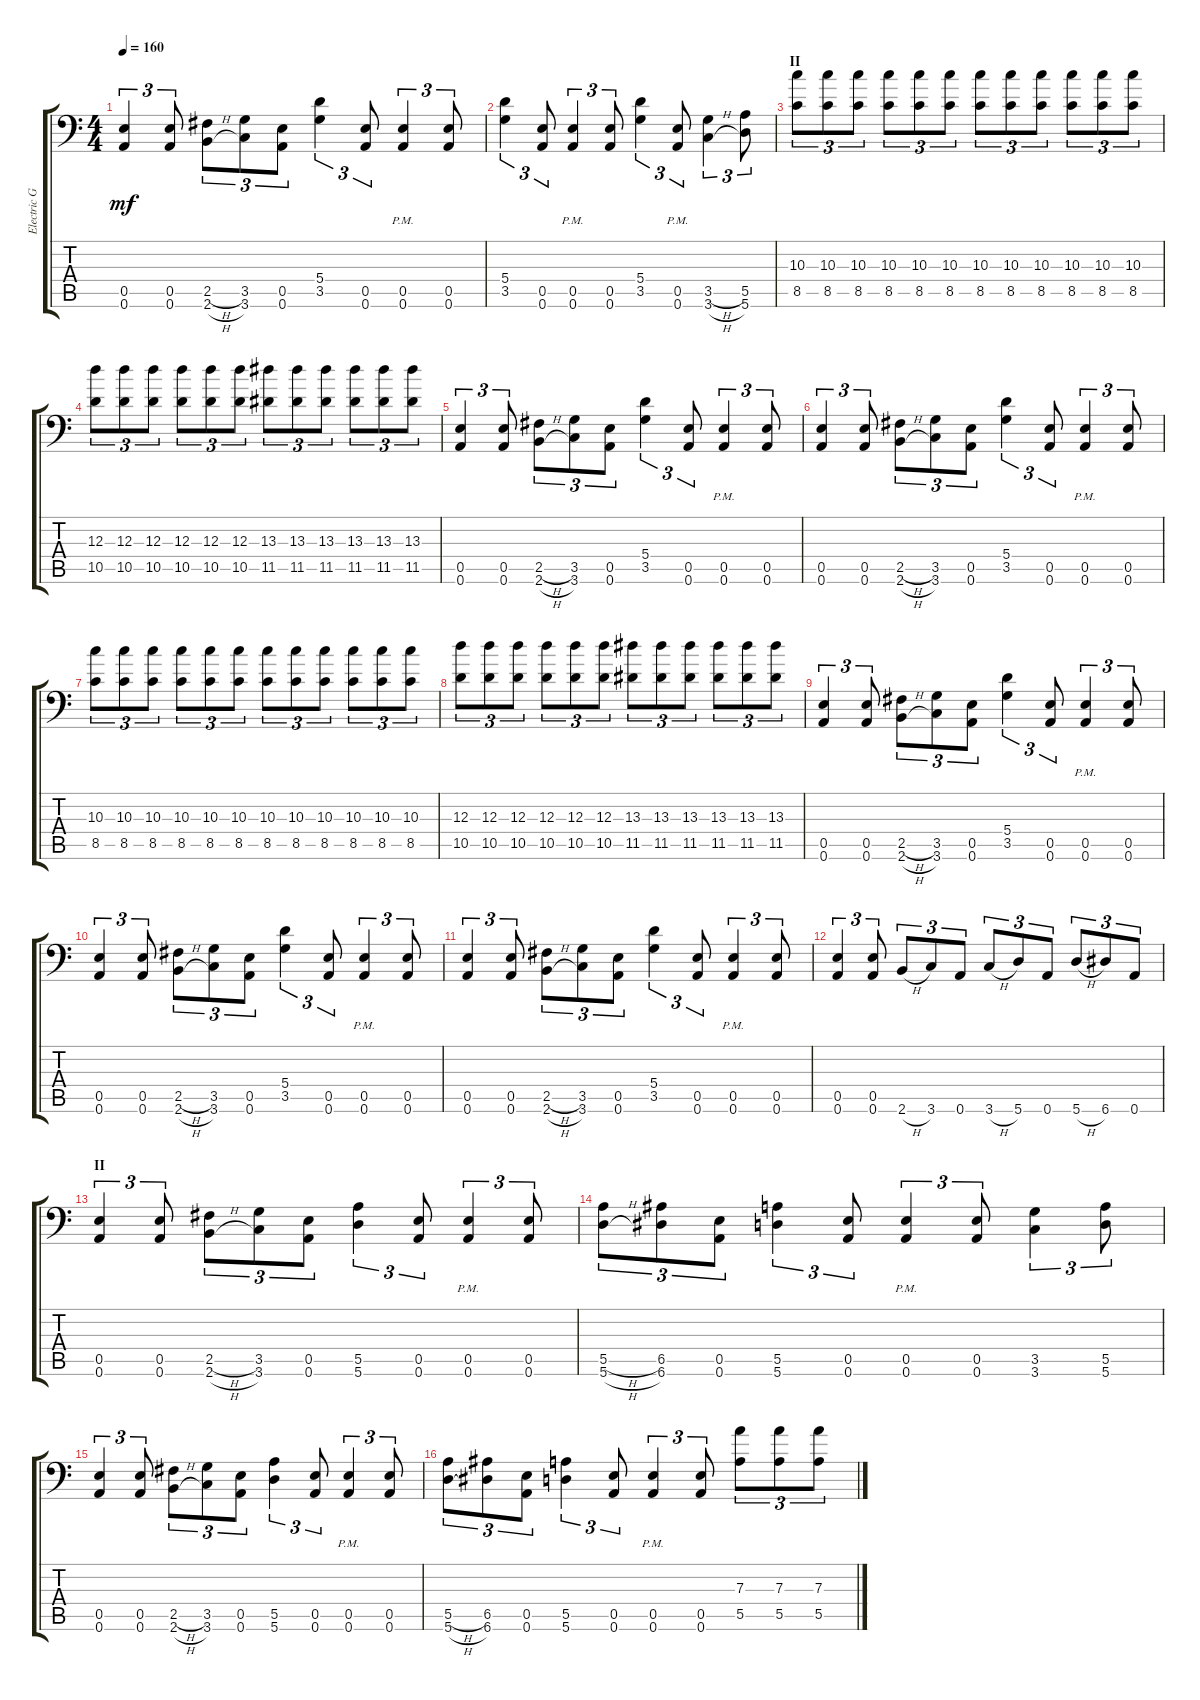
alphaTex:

\track ("Electric Guitar <葵>" "Electric G") {instrument distortionguitar}
\staff {score tabs}
\tuning (B3 Gb3 D3 A2 E2 A1) {hide}
\ts (4 4)
\tempo 160
\clef f4
\ks c
(0.5 0.6).4{tu (3 2) dy mf} (0.5 0.6).8{tu (3 2)} (2.5{h} 2.6{h}).8{tu (3 2)} (3.5 3.6).8{tu (3 2)} (0.5 0.6).8{tu (3 2)} (5.4 3.5).4{tu (3 2)} (0.5 0.6).8{tu (3 2)} (0.5{pm} 0.6{pm}).4{tu (3 2)} (0.5 0.6).8{tu (3 2)} |
(5.4 3.5).4{tu (3 2)} (0.5 0.6).8{tu (3 2)} (0.5{pm} 0.6{pm}).4{tu (3 2)} (0.5 0.6).8{tu (3 2)} (5.4 3.5).4{tu (3 2)} (0.5{pm} 0.6{pm}).8{tu (3 2)} (3.5{h} 3.6{h}).4{tu (3 2)} (5.5 5.6).8{tu (3 2)} |
\section ("" "II")
(10.3 8.5).8{tu (3 2)} (10.3 8.5).8{tu (3 2)} (10.3 8.5).8{tu (3 2)} (10.3 8.5).8{tu (3 2)} (10.3 8.5).8{tu (3 2)} (10.3 8.5).8{tu (3 2)} (10.3 8.5).8{tu (3 2)} (10.3 8.5).8{tu (3 2)} (10.3 8.5).8{tu (3 2)} (10.3 8.5).8{tu (3 2)} (10.3 8.5).8{tu (3 2)} (10.3 8.5).8{tu (3 2)} |
(12.3 10.5).8{tu (3 2)} (12.3 10.5).8{tu (3 2)} (12.3 10.5).8{tu (3 2)} (12.3 10.5).8{tu (3 2)} (12.3 10.5).8{tu (3 2)} (12.3 10.5).8{tu (3 2)} (13.3 11.5).8{tu (3 2)} (13.3 11.5).8{tu (3 2)} (13.3 11.5).8{tu (3 2)} (13.3 11.5).8{tu (3 2)} (13.3 11.5).8{tu (3 2)} (13.3 11.5).8{tu (3 2)} |
(0.5 0.6).4{tu (3 2)} (0.5 0.6).8{tu (3 2)} (2.5{h} 2.6{h}).8{tu (3 2)} (3.5 3.6).8{tu (3 2)} (0.5 0.6).8{tu (3 2)} (5.4 3.5).4{tu (3 2)} (0.5 0.6).8{tu (3 2)} (0.5{pm} 0.6{pm}).4{tu (3 2)} (0.5 0.6).8{tu (3 2)} |
(0.5 0.6).4{tu (3 2)} (0.5 0.6).8{tu (3 2)} (2.5{h} 2.6{h}).8{tu (3 2)} (3.5 3.6).8{tu (3 2)} (0.5 0.6).8{tu (3 2)} (5.4 3.5).4{tu (3 2)} (0.5 0.6).8{tu (3 2)} (0.5{pm} 0.6{pm}).4{tu (3 2)} (0.5 0.6).8{tu (3 2)} |
(10.3 8.5).8{tu (3 2)} (10.3 8.5).8{tu (3 2)} (10.3 8.5).8{tu (3 2)} (10.3 8.5).8{tu (3 2)} (10.3 8.5).8{tu (3 2)} (10.3 8.5).8{tu (3 2)} (10.3 8.5).8{tu (3 2)} (10.3 8.5).8{tu (3 2)} (10.3 8.5).8{tu (3 2)} (10.3 8.5).8{tu (3 2)} (10.3 8.5).8{tu (3 2)} (10.3 8.5).8{tu (3 2)} |
(12.3 10.5).8{tu (3 2)} (12.3 10.5).8{tu (3 2)} (12.3 10.5).8{tu (3 2)} (12.3 10.5).8{tu (3 2)} (12.3 10.5).8{tu (3 2)} (12.3 10.5).8{tu (3 2)} (13.3 11.5).8{tu (3 2)} (13.3 11.5).8{tu (3 2)} (13.3 11.5).8{tu (3 2)} (13.3 11.5).8{tu (3 2)} (13.3 11.5).8{tu (3 2)} (13.3 11.5).8{tu (3 2)} |
(0.5 0.6).4{tu (3 2)} (0.5 0.6).8{tu (3 2)} (2.5{h} 2.6{h}).8{tu (3 2)} (3.5 3.6).8{tu (3 2)} (0.5 0.6).8{tu (3 2)} (5.4 3.5).4{tu (3 2)} (0.5 0.6).8{tu (3 2)} (0.5{pm} 0.6{pm}).4{tu (3 2)} (0.5 0.6).8{tu (3 2)} |
(0.5 0.6).4{tu (3 2)} (0.5 0.6).8{tu (3 2)} (2.5{h} 2.6{h}).8{tu (3 2)} (3.5 3.6).8{tu (3 2)} (0.5 0.6).8{tu (3 2)} (5.4 3.5).4{tu (3 2)} (0.5 0.6).8{tu (3 2)} (0.5{pm} 0.6{pm}).4{tu (3 2)} (0.5 0.6).8{tu (3 2)} |
(0.5 0.6).4{tu (3 2)} (0.5 0.6).8{tu (3 2)} (2.5{h} 2.6{h}).8{tu (3 2)} (3.5 3.6).8{tu (3 2)} (0.5 0.6).8{tu (3 2)} (5.4 3.5).4{tu (3 2)} (0.5 0.6).8{tu (3 2)} (0.5{pm} 0.6{pm}).4{tu (3 2)} (0.5 0.6).8{tu (3 2)} |
(0.5 0.6).4{tu (3 2)} (0.5 0.6).8{tu (3 2)} 2.6{h}.8{tu (3 2)} 3.6.8{tu (3 2)} 0.6.8{tu (3 2)} 3.6{h}.8{tu (3 2)} 5.6.8{tu (3 2)} 0.6.8{tu (3 2)} 5.6{h}.8{tu (3 2)} 6.6.8{tu (3 2)} 0.6.8{tu (3 2)} |
\section ("" "II")
(0.5 0.6).4{tu (3 2)} (0.5 0.6).8{tu (3 2)} (2.5{h} 2.6{h}).8{tu (3 2)} (3.5 3.6).8{tu (3 2)} (0.5 0.6).8{tu (3 2)} (5.5 5.6).4{tu (3 2)} (0.5 0.6).8{tu (3 2)} (0.5{pm} 0.6{pm}).4{tu (3 2)} (0.5 0.6).8{tu (3 2)} |
(5.5{h} 5.6{h}).8{tu (3 2)} (6.5 6.6).8{tu (3 2)} (0.5 0.6).8{tu (3 2)} (5.5 5.6).4{tu (3 2)} (0.5 0.6).8{tu (3 2)} (0.5{pm} 0.6{pm}).4{tu (3 2)} (0.5 0.6).8{tu (3 2)} (3.5 3.6).4{tu (3 2)} (5.5 5.6).8{tu (3 2)} |
(0.5 0.6).4{tu (3 2)} (0.5 0.6).8{tu (3 2)} (2.5{h} 2.6{h}).8{tu (3 2)} (3.5 3.6).8{tu (3 2)} (0.5 0.6).8{tu (3 2)} (5.5 5.6).4{tu (3 2)} (0.5 0.6).8{tu (3 2)} (0.5{pm} 0.6{pm}).4{tu (3 2)} (0.5 0.6).8{tu (3 2)} |
(5.5{h} 5.6{h}).8{tu (3 2)} (6.5 6.6).8{tu (3 2)} (0.5 0.6).8{tu (3 2)} (5.5 5.6).4{tu (3 2)} (0.5 0.6).8{tu (3 2)} (0.5{pm} 0.6{pm}).4{tu (3 2)} (0.5 0.6).8{tu (3 2)} (7.3 5.5).8{tu (3 2)} (7.3 5.5).8{tu (3 2)} (7.3 5.5).8{tu (3 2)}
